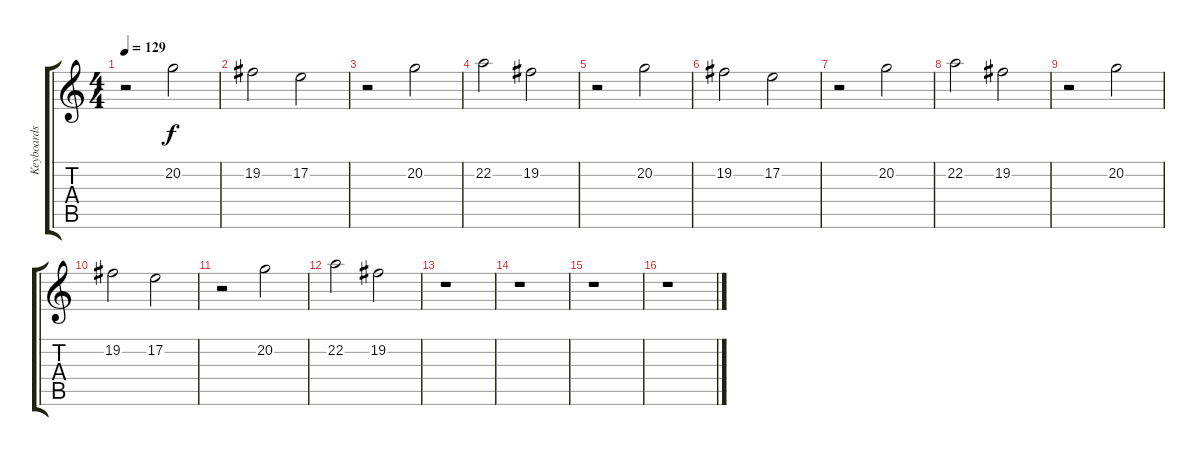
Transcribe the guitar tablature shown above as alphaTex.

\track ("Keyboards 3" "Keyboards ") {instrument sitar}
\staff {score tabs}
\tuning (E4 B3 G3 D3 A2 E2) {hide}
\ts (4 4)
\tempo 129
\clef g2
\ks c
r.2{dy f} 20.2.2 |
19.2.2 17.2.2 |
r.2 20.2.2 |
22.2.2 19.2.2 |
r.2 20.2.2 |
19.2.2 17.2.2 |
r.2 20.2.2 |
22.2.2 19.2.2 |
r.2 20.2.2 |
19.2.2 17.2.2 |
r.2 20.2.2 |
22.2.2 19.2.2 |
r.1 |
r.1 |
r.1 |
r.1
